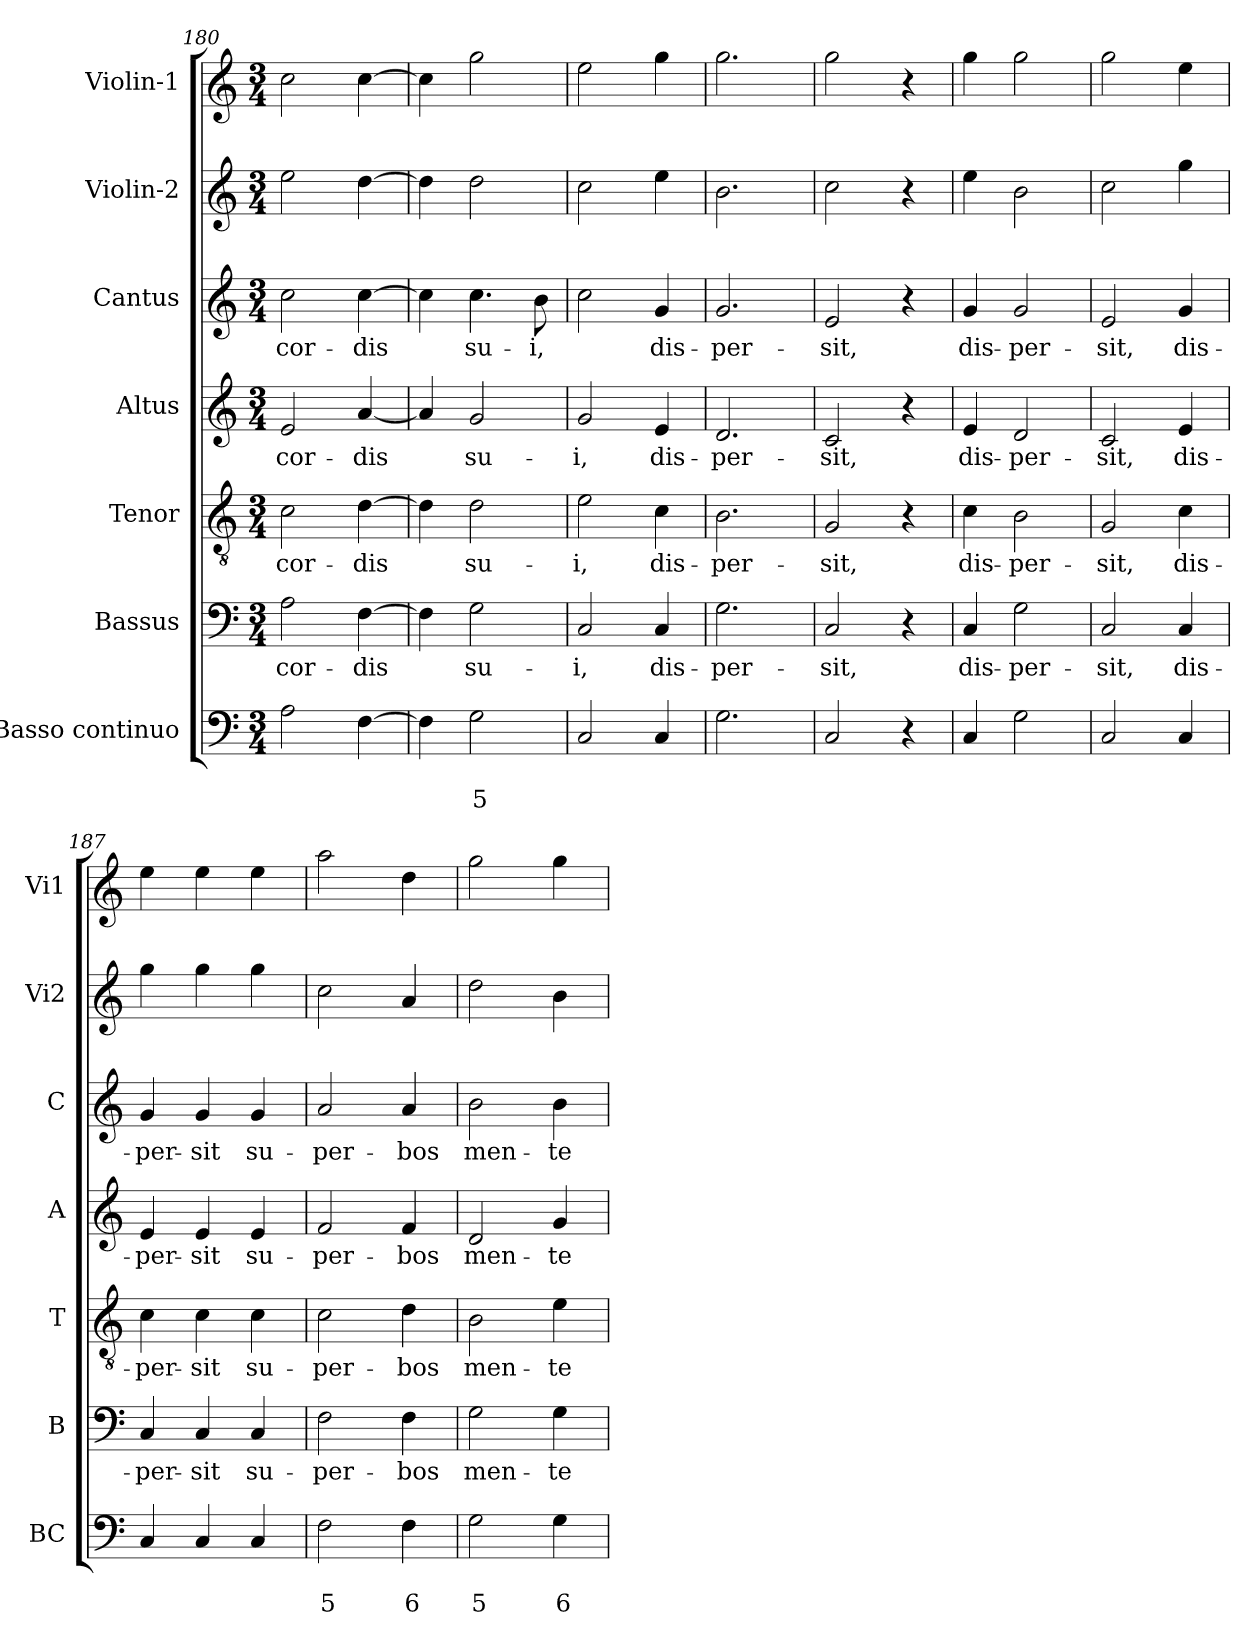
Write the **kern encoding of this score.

**kern	**text	**text	**kern	**text	**kern	**text	**kern	**text	**kern	**text	**kern	**kern
*part7	*part7	*part7	*part6	*part6	*part5	*part5	*part4	*part4	*part3	*part3	*part2	*part1
*staff7	*staff7	*staff7	*staff6	*staff6	*staff5	*staff5	*staff4	*staff4	*staff3	*staff3	*staff2	*staff1
*I"Basso continuo	*	*	*I"Bassus	*	*I"Tenor	*	*I"Altus	*	*I"Cantus	*	*I"Violin-2	*I"Violin-1
*I'BC	*	*	*I'B	*	*I'T	*	*I'A	*	*I'C	*	*I'Vi2	*I'Vi1
*clefF4	*	*	*clefF4	*	*clefGv2	*	*clefG2	*	*clefG2	*	*clefG2	*clefG2
*k[]	*	*	*k[]	*	*k[]	*	*k[]	*	*k[]	*	*k[]	*k[]
*C:	*	*	*C:	*	*C:	*	*C:	*	*C:	*	*C:	*C:
*M3/4	*	*	*M3/4	*	*M3/4	*	*M3/4	*	*M3/4	*	*M3/4	*M3/4
=180	=180	=180	=180	=180	=180	=180	=180	=180	=180	=180	=180	=180
!	!	!	!	!LO:LY:b	!	!LO:LY:b	!	!LO:LY:b	!	!LO:LY:b	!	!
2A\	.	.	2A\	cor-	2c\	cor-	2e/	cor-	2cc\	cor-	2ee\	2cc\
!	!	!	!	!LO:LY:b	!	!LO:LY:b	!	!LO:LY:b	!	!LO:LY:b	!	!
[4F\	.	.	[4F\	-dis	[4d\	-dis	[4a/	-dis	[4cc\	-dis	[4dd\	[4cc\
!!LO:PB:g=z
=181	=181	=181	=181	=181	=181	=181	=181	=181	=181	=181	=181	=181
4F\]	.	.	4F\]	.	4d\]	.	4a/]	.	4cc\]	.	4dd\]	4cc\]
!	!	!LO:LY:b	!	!LO:LY:b	!	!LO:LY:b	!	!LO:LY:b	!	!LO:LY:b	!	!
2G\	.	5	2G\	su-	2d\	su-	2g/	su-	4.cc\	su-	2dd\	2gg\
!	!	!	!	!	!	!	!	!	!	!LO:LY:b	!	!
.	.	.	.	.	.	.	.	.	8b\	-i,	.	.
=182	=182	=182	=182	=182	=182	=182	=182	=182	=182	=182	=182	=182
!	!	!	!	!LO:LY:b	!	!LO:LY:b	!	!LO:LY:b	!	!	!	!
2C/	.	.	2C/	-i,	2e\	-i,	2g/	-i,	2cc\	.	2cc\	2ee\
!	!	!	!	!LO:LY:b	!	!LO:LY:b	!	!LO:LY:b	!	!LO:LY:b	!	!
4C/	.	.	4C/	dis-	4c\	dis-	4e/	dis-	4g/	dis-	4ee\	4gg\
=183	=183	=183	=183	=183	=183	=183	=183	=183	=183	=183	=183	=183
!	!	!	!	!LO:LY:b	!	!LO:LY:b	!	!LO:LY:b	!	!LO:LY:b	!	!
2.G\	.	.	2.G\	-per-	2.B\	-per-	2.d/	-per-	2.g/	-per-	2.b\	2.gg\
=184	=184	=184	=184	=184	=184	=184	=184	=184	=184	=184	=184	=184
!	!	!	!	!LO:LY:b	!	!LO:LY:b	!	!LO:LY:b	!	!LO:LY:b	!	!
2C/	.	.	2C/	-sit,	2G/	-sit,	2c/	-sit,	2e/	-sit,	2cc\	2gg\
4r	.	.	4r	.	4r	.	4r	.	4r	.	4r	4r
=185	=185	=185	=185	=185	=185	=185	=185	=185	=185	=185	=185	=185
!	!	!	!	!LO:LY:b	!	!LO:LY:b	!	!LO:LY:b	!	!LO:LY:b	!	!
4C/	.	.	4C/	dis-	4c\	dis-	4e/	dis-	4g/	dis-	4ee\	4gg\
!	!	!	!	!LO:LY:b	!	!LO:LY:b	!	!LO:LY:b	!	!LO:LY:b	!	!
2G\	.	.	2G\	-per-	2B\	-per-	2d/	-per-	2g/	-per-	2b\	2gg\
=186	=186	=186	=186	=186	=186	=186	=186	=186	=186	=186	=186	=186
!	!	!	!	!LO:LY:b	!	!LO:LY:b	!	!LO:LY:b	!	!LO:LY:b	!	!
2C/	.	.	2C/	-sit,	2G/	-sit,	2c/	-sit,	2e/	-sit,	2cc\	2gg\
!	!	!	!	!LO:LY:b	!	!LO:LY:b	!	!LO:LY:b	!	!LO:LY:b	!	!
4C/	.	.	4C/	dis-	4c\	dis-	4e/	dis-	4g/	dis-	4gg\	4ee\
=187	=187	=187	=187	=187	=187	=187	=187	=187	=187	=187	=187	=187
!	!	!	!	!LO:LY:b	!	!LO:LY:b	!	!LO:LY:b	!	!LO:LY:b	!	!
4C/	.	.	4C/	-per-	4c\	-per-	4e/	-per-	4g/	-per-	4gg\	4ee\
!	!	!	!	!LO:LY:b	!	!LO:LY:b	!	!LO:LY:b	!	!LO:LY:b	!	!
4C/	.	.	4C/	-sit	4c\	-sit	4e/	-sit	4g/	-sit	4gg\	4ee\
!	!	!	!	!LO:LY:b	!	!LO:LY:b	!	!LO:LY:b	!	!LO:LY:b	!	!
4C/	.	.	4C/	su-	4c\	su-	4e/	su-	4g/	su-	4gg\	4ee\
=188	=188	=188	=188	=188	=188	=188	=188	=188	=188	=188	=188	=188
!	!	!LO:LY:b	!	!LO:LY:b	!	!LO:LY:b	!	!LO:LY:b	!	!LO:LY:b	!	!
2F\	.	5	2F\	-per-	2c\	-per-	2f/	-per-	2a/	-per-	2cc\	2aa\
!	!	!LO:LY:b	!	!LO:LY:b	!	!LO:LY:b	!	!LO:LY:b	!	!LO:LY:b	!	!
4F\	.	6	4F\	-bos	4d\	-bos	4f/	-bos	4a/	-bos	4a/	4dd\
=189	=189	=189	=189	=189	=189	=189	=189	=189	=189	=189	=189	=189
!	!	!LO:LY:b	!	!LO:LY:b	!	!LO:LY:b	!	!LO:LY:b	!	!LO:LY:b	!	!
2G\	.	5	2G\	men-	2B\	men-	2d/	men-	2b\	men-	2dd\	2gg\
!	!	!LO:LY:b	!	!LO:LY:b	!	!LO:LY:b	!	!LO:LY:b	!	!LO:LY:b	!	!
4G\	.	6	4G\	-te	4e\	-te	4g/	-te	4b\	-te	4b\	4gg\
=	=	=	=	=	=	=	=	=	=	=	=	=
*-	*-	*-	*-	*-	*-	*-	*-	*-	*-	*-	*-	*-
